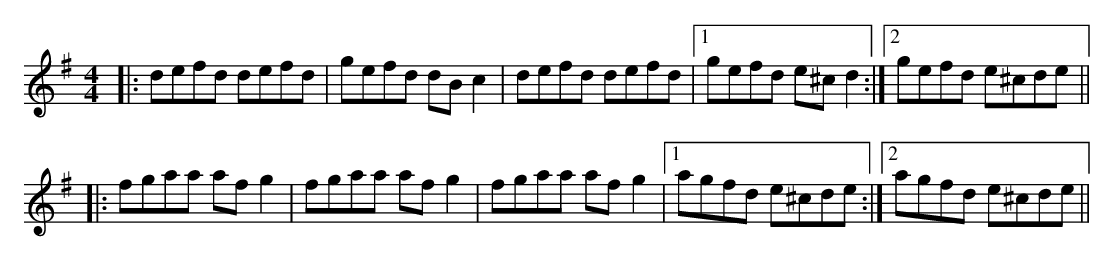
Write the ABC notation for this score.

X:1
M:4/4
K:Ador
|:defd defd|gefd dBc2|defd defd|1 gefd e^cd2:|2 gefd e^cde||
|:fgaa afg2|fgaa afg2|fgaa afg2|1 agfd e^cde:|2 agfd e^cde||
